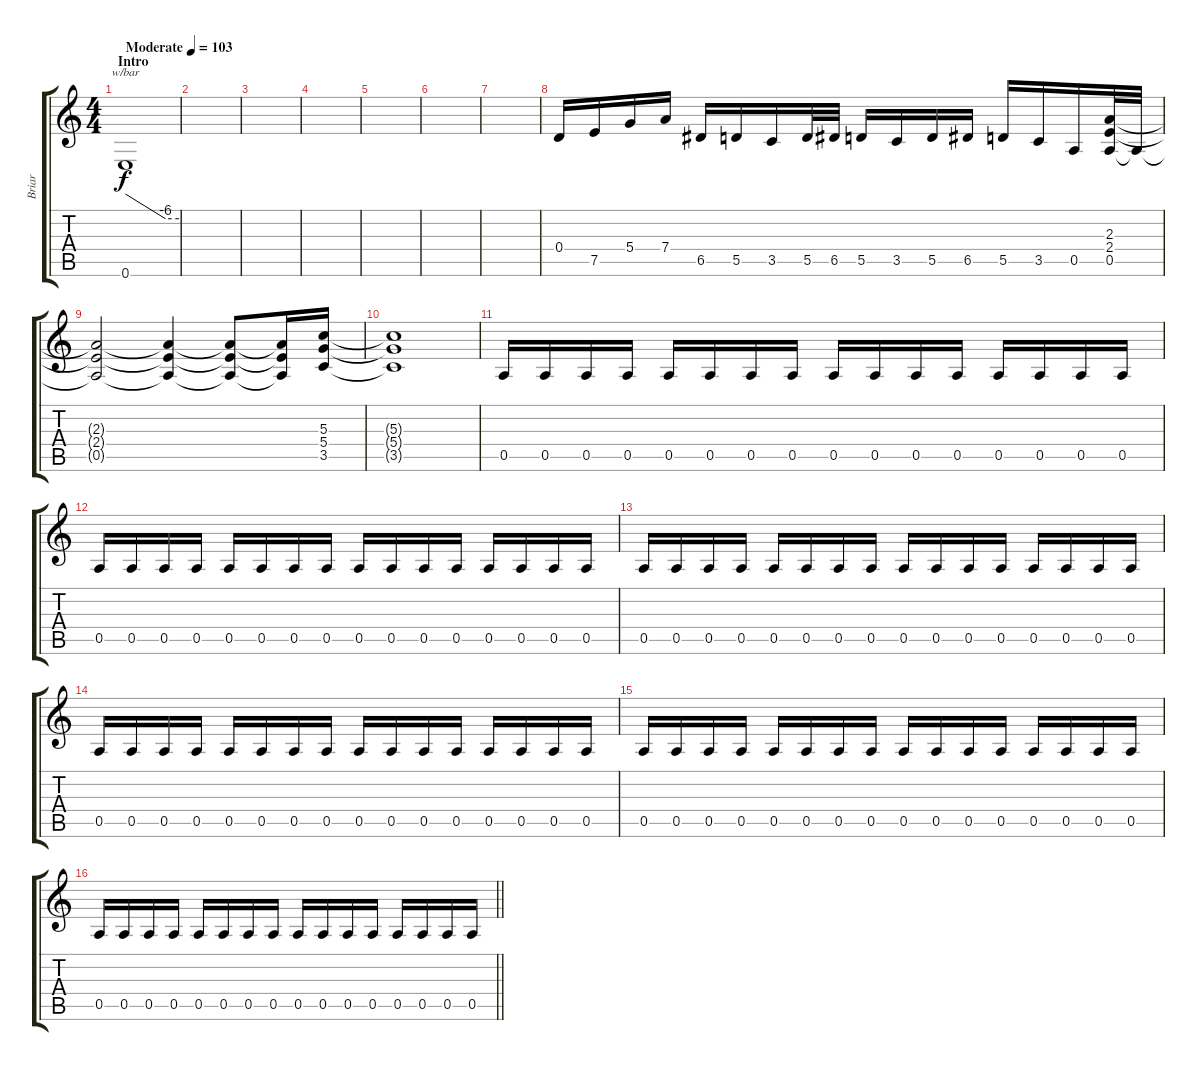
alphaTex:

\track ("Briar" "Briar") {instrument distortionguitar}
\staff {score tabs}
\tuning (E4 B3 G3 D3 A2 E2) {hide}
\ts (4 4)
\section ("" "Intro")
\tempo (103 "Moderate")
\clef g2
\ks c
0.6.1{tbe (custom default 0 0 45 -24 60 -24) dy f instrument distortionguitar} |
|
|
|
|
|
|
0.4.16 7.5.16 5.4.16 7.4.16 6.5.16 5.5.16 3.5.16 5.5.32 6.5.32 5.5.16 3.5.16 5.5.16 6.5.16 5.5.16 3.5.16 0.5.16 (2.3 2.4 0.5).32 0.5{t}.32 |
(2.3{t} 2.4{t} 0.5{t}).2 (2.3{t} 2.4{t} 0.5{t}).4 (2.3{t} 2.4{t} 0.5{t}).8 (2.3{t} 2.4{t} 0.5{t}).16 (5.3 5.4 3.5).16 |
(5.3{t} 5.4{t} 3.5{t}).1 |
0.5.16 0.5.16 0.5.16 0.5.16 0.5.16 0.5.16 0.5.16 0.5.16 0.5.16 0.5.16 0.5.16 0.5.16 0.5.16 0.5.16 0.5.16 0.5.16 |
0.5.16 0.5.16 0.5.16 0.5.16 0.5.16 0.5.16 0.5.16 0.5.16 0.5.16 0.5.16 0.5.16 0.5.16 0.5.16 0.5.16 0.5.16 0.5.16 |
0.5.16 0.5.16 0.5.16 0.5.16 0.5.16 0.5.16 0.5.16 0.5.16 0.5.16 0.5.16 0.5.16 0.5.16 0.5.16 0.5.16 0.5.16 0.5.16 |
0.5.16 0.5.16 0.5.16 0.5.16 0.5.16 0.5.16 0.5.16 0.5.16 0.5.16 0.5.16 0.5.16 0.5.16 0.5.16 0.5.16 0.5.16 0.5.16 |
0.5.16 0.5.16 0.5.16 0.5.16 0.5.16 0.5.16 0.5.16 0.5.16 0.5.16 0.5.16 0.5.16 0.5.16 0.5.16 0.5.16 0.5.16 0.5.16 |
\barLineRight lightlight
0.5.16 0.5.16 0.5.16 0.5.16 0.5.16 0.5.16 0.5.16 0.5.16 0.5.16 0.5.16 0.5.16 0.5.16 0.5.16 0.5.16 0.5.16 0.5.16
